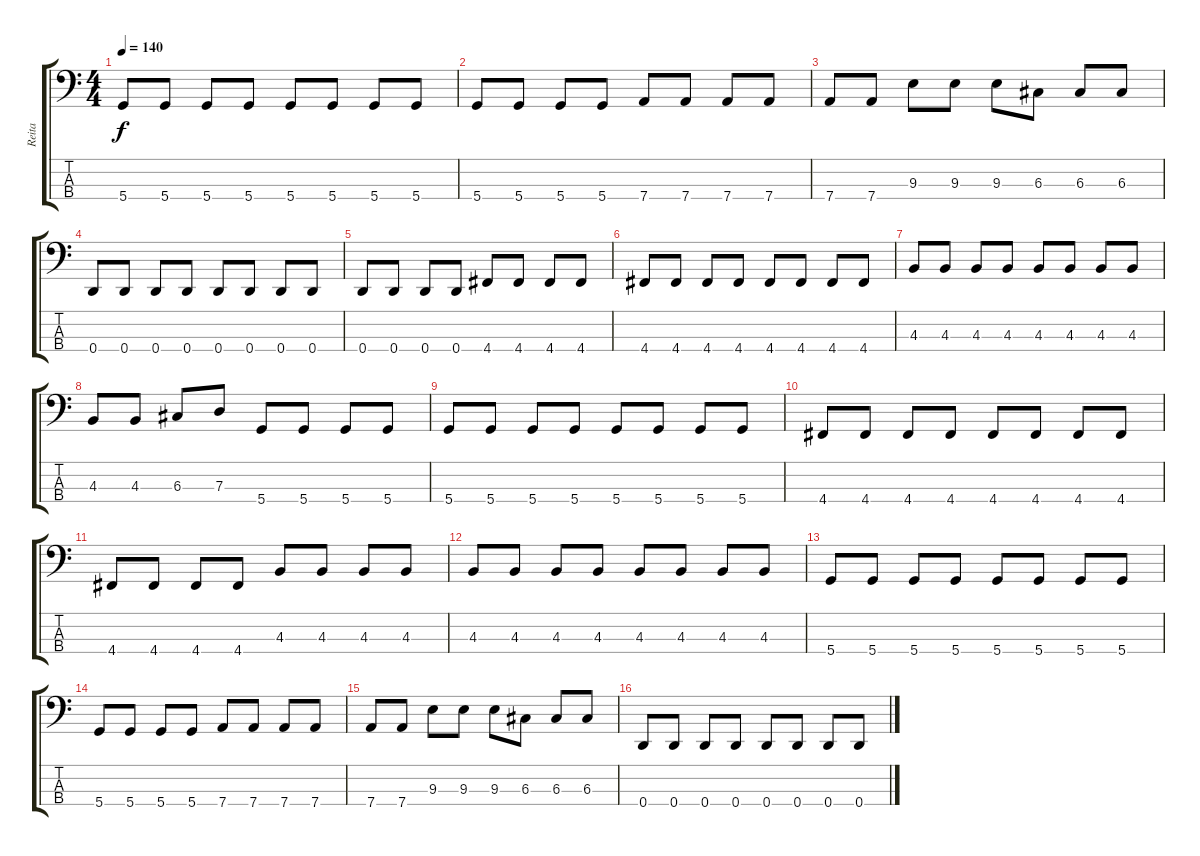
\track ("Reita" "Reita") {instrument electricbassfinger}
\staff {score tabs}
\tuning (F2 C2 G1 D1) {hide}
\ts (4 4)
\tempo 140
\clef f4
\ks c
5.4.8{dy f} 5.4.8 5.4.8 5.4.8 5.4.8 5.4.8 5.4.8 5.4.8 |
5.4.8 5.4.8 5.4.8 5.4.8 7.4.8 7.4.8 7.4.8 7.4.8 |
7.4.8 7.4.8 9.3.8 9.3.8 9.3.8 6.3.8 6.3.8 6.3.8 |
0.4.8 0.4.8 0.4.8 0.4.8 0.4.8 0.4.8 0.4.8 0.4.8 |
0.4.8 0.4.8 0.4.8 0.4.8 4.4.8 4.4.8 4.4.8 4.4.8 |
4.4.8 4.4.8 4.4.8 4.4.8 4.4.8 4.4.8 4.4.8 4.4.8 |
4.3.8 4.3.8 4.3.8 4.3.8 4.3.8 4.3.8 4.3.8 4.3.8 |
4.3.8 4.3.8 6.3.8 7.3.8 5.4.8 5.4.8 5.4.8 5.4.8 |
5.4.8 5.4.8 5.4.8 5.4.8 5.4.8 5.4.8 5.4.8 5.4.8 |
4.4.8 4.4.8 4.4.8 4.4.8 4.4.8 4.4.8 4.4.8 4.4.8 |
4.4.8 4.4.8 4.4.8 4.4.8 4.3.8 4.3.8 4.3.8 4.3.8 |
4.3.8 4.3.8 4.3.8 4.3.8 4.3.8 4.3.8 4.3.8 4.3.8 |
5.4.8 5.4.8 5.4.8 5.4.8 5.4.8 5.4.8 5.4.8 5.4.8 |
5.4.8 5.4.8 5.4.8 5.4.8 7.4.8 7.4.8 7.4.8 7.4.8 |
7.4.8 7.4.8 9.3.8 9.3.8 9.3.8 6.3.8 6.3.8 6.3.8 |
0.4.8 0.4.8 0.4.8 0.4.8 0.4.8 0.4.8 0.4.8 0.4.8
